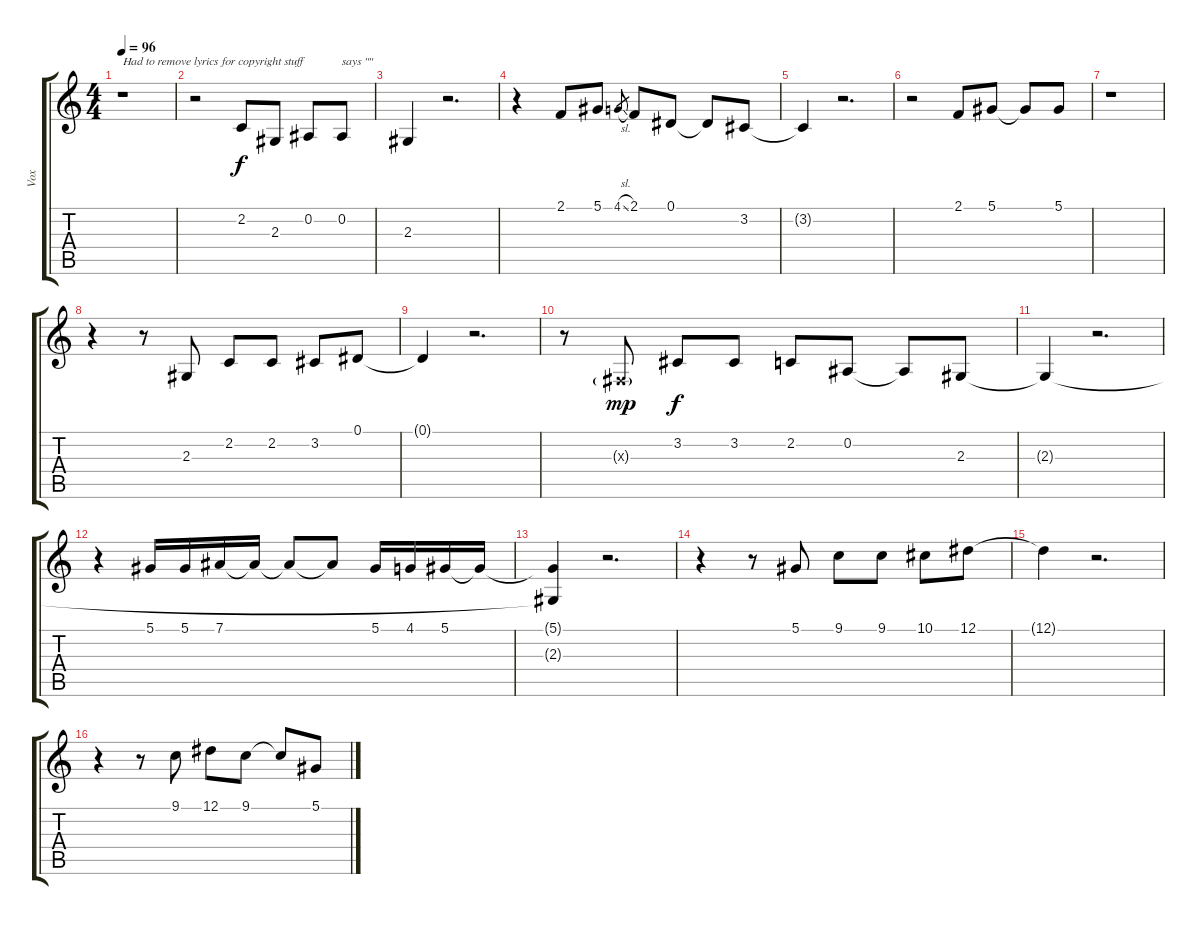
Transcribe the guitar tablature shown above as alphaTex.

\track ("Vox" "Vox") {instrument harmonica}
\staff {score tabs}
\tuning (Eb4 Bb3 Gb3 Db3 Ab2 Eb2) {hide}
\ts (4 4)
\tempo 96
\clef g2
\ks c
r.1{txt "Had to remove lyrics for copyright stuff" dy f instrument harmonica} |
r.2 2.2.8 2.3.8 0.2.8 0.2.8{txt "says \"\""} |
2.3.4 r.2{d} |
r.4 2.1.8 5.1.8 4.1{sl}.8{gr} 2.1.8 0.1.8 0.1{t}.8 3.2.8 |
3.2{t}.4 r.2{d} |
r.2 2.1.8 5.1.8 5.1{t}.8 5.1.8 |
r.1 |
r.4 r.8 2.3.8 2.2.8 2.2.8 3.2.8 0.1.8 |
0.1{t}.4 r.2{d} |
r.8 0.3{g x}.8{dy mp} 3.2.8{dy f} 3.2.8 2.2.8 0.2.8 0.2{t}.8 2.3.8 |
2.3{t}.4 r.2{d} |
r.4 5.1.16 5.1.16 7.1.16 7.1{t}.16 7.1{t}.8 7.1{t}.8 5.1.16 4.1.16 5.1.16 5.1{t}.16 |
(5.1{t} 2.3{t}).4 r.2{d} |
r.4 r.8 5.1.8 9.1.8 9.1.8 10.1.8 12.1.8 |
12.1{t}.4 r.2{d} |
r.4 r.8 9.1.8 12.1.8 9.1.8 9.1{t}.8 5.1.8
